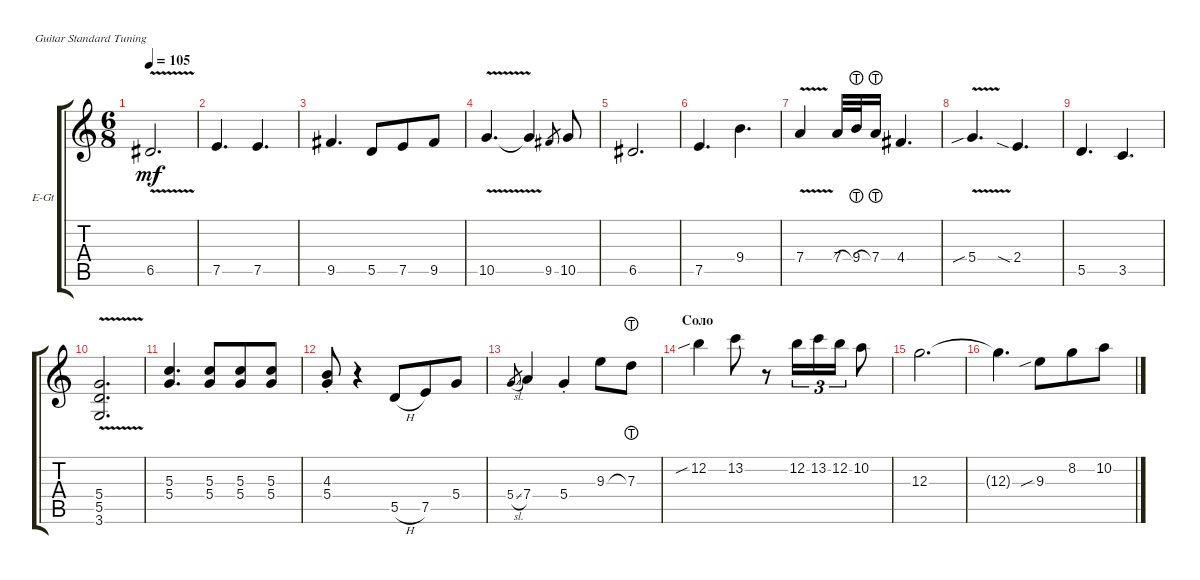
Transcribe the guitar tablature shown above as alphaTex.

\defaultSystemsLayout 4
\bracketExtendMode groupsimilarinstruments
\firstSystemTrackNameOrientation horizontal
\otherSystemsTrackNameOrientation horizontal
\track ("Solo" "E-Gt") {instrument electricguitarclean}
\staff {score tabs}
\tuning (E4 B3 G3 D3 A2 E2)
\ts (6 8)
\tempo 105
\clef g2
\scale
0.333333
\ks c
6.5{v}.2{d dy mf} |
\scale
0.333333 7.5.4{d} 7.5.4{d} |
\scale
0.333333 9.5.4{d} 5.5.8 7.5.8 9.5.8 |
\scale
0.333333 10.5{v}.4{d} 10.5{t}.4 9.5.8{gr} 10.5.8 |
\scale
0.333333 6.5.2{d} |
\scale
0.333333 7.5.4{d} 9.4.4{d} |
\scale
0.333333 7.4{v}.4 7.4.32 9.4{lht}.32 7.4{lht}.16 4.4.4{d} |
\scale
0.333333 5.4{v sib}.4{d} 2.4{sia}.4{d} |
\scale
0.333333 5.5.4{d} 3.5.4{d} |
\scale
0.333333 (3.6{v} 5.5 5.4).2{d} |
\scale
0.333333 (5.3 5.4).4{d} (5.4 5.3).8 (5.4 5.3).8 (5.4 5.3).8 |
\scale
0.333333 (4.3{st} 5.4{st}).8 r.4 5.5{h}.8 7.5.8 5.4.8 |
\scale
0.333333 5.4{sl}.8{gr} 7.4.4 5.4{st}.4 9.3.8 7.3{lht}.8 |
\section ("" "Соло")
\scale
0.333333 12.2{sib}.4 13.2.8 r.8 12.2.16{tu (3 2)} 13.2.16{tu (3 2)} 12.2.16{tu (3 2)} 10.2.8 |
\scale
0.333333 12.3.2{d} |
\scale
0.333333 12.3{t}.4{d} 9.3{sib}.8 8.2.8 10.2.8
